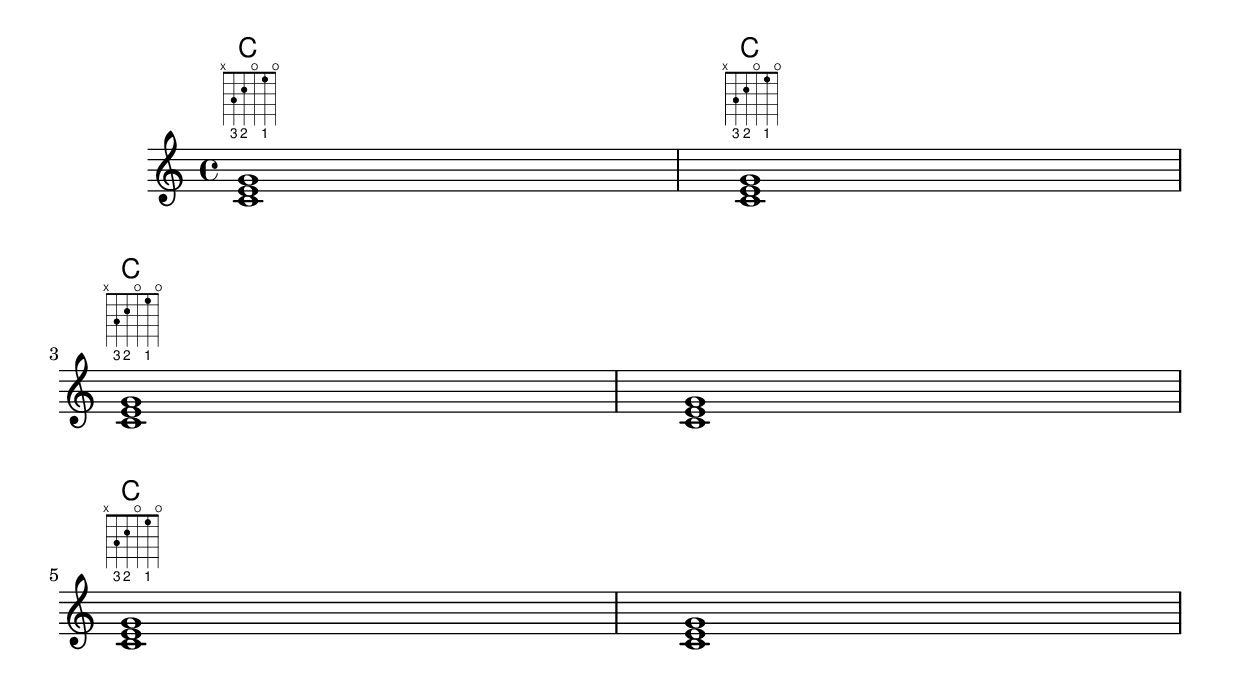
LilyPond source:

%% Do not edit this file; it is auto-generated from input/new
%% This file is in the public domain.
%% Note: this file works from version 2.13.0
\version "2.13.1"

\header {
%% Translation of GIT committish: d4f58bb3ad4e7fe1967a6b48f25e3addffc8aa14
  texidoces = "
Se puede hacer que los diagramas de posiciones se muestren sólo
cuando el acorde cambia o al comienzo de una nueva línea.

"

  doctitlees = "Cambios de acorde de posiciones de trastes"

%% Translation of GIT committish: 6bf3e9149eb97e66b4c813e41dc7625f06c501aa
texidocde = "
Bunddiagramme können definiert werden, sodass sie nur angezeigt werden,
wenn der Akkord sich ändert oder eine neue Zeile anfängt.

"


  doctitlede = "Akkordänderungen für Bunddiagramme"

  lsrtags = "fretted-strings"
  texidoc = "FretBoards can be set to display only when the chord changes
or at the beginning of a new line."
  doctitle = "chordChanges for FretBoards"
} % begin verbatim


\include "predefined-guitar-fretboards.ly"

myChords = \chordmode {
  c1 c1 \break
  \set chordChanges = ##t
  c1 c1 \break
  c1 c1 \break
}

<<
  \new ChordNames { \myChords }
  \new FretBoards { \myChords }
  \new Staff { \myChords }
>>
